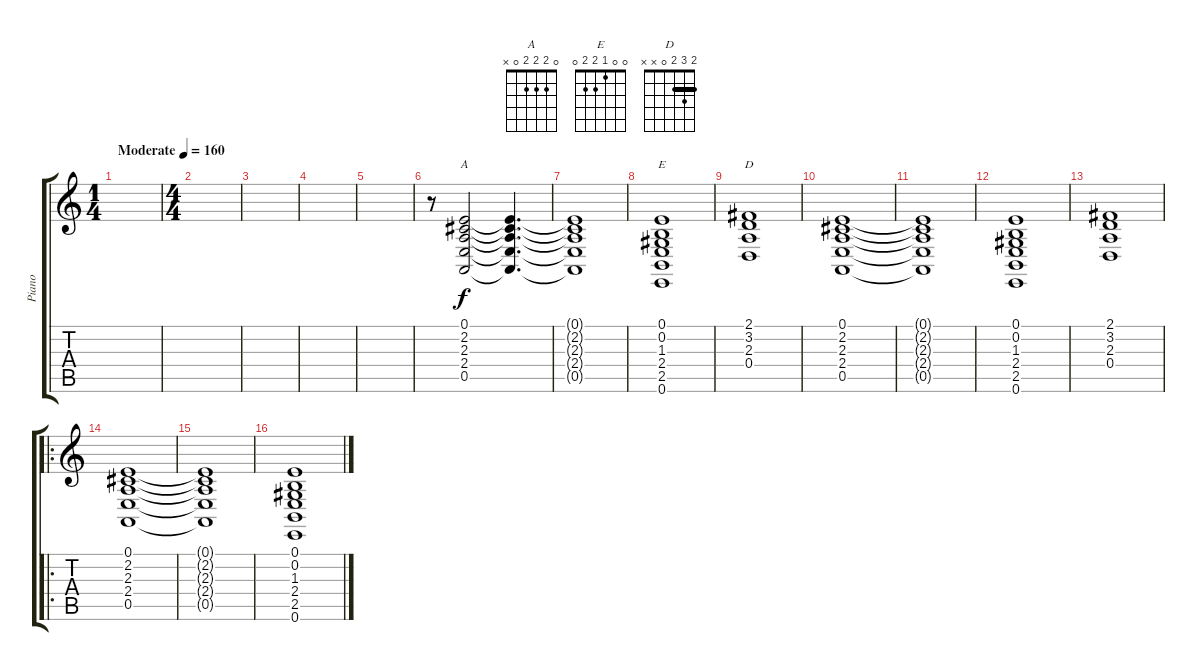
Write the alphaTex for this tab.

\track ("Piano" "Piano") {instrument drawbarorgan}
\staff {score tabs}
\tuning (E4 B3 G3 D3 A2 E2) {hide}
\chord ("A" 0 2 2 2 0 x)
\chord ("E" 0 0 1 2 2 0)
\chord ("D" 2 3 2 0 x x) {barre 2}
\ts (1 4)
\tempo (160 "Moderate")
\clef g2
\ks c
|
\ts (4 4)
|
|
|
|
r.8 (0.1 2.2 2.3 2.4 0.5).2{ch "A"} (0.1{t} 2.2{t} 2.3{t} 2.4{t} 0.5{t}).4{d} |
(0.1{t} 2.2{t} 2.3{t} 2.4{t} 0.5{t}).1 |
(0.1 0.2 1.3 2.4 2.5 0.6).1{ch "E"} |
(2.1 3.2 2.3 0.4).1{ch "D"} |
(0.1 2.2 2.3 2.4 0.5).1 |
(0.1{t} 2.2{t} 2.3{t} 2.4{t} 0.5{t}).1 |
(0.1 0.2 1.3 2.4 2.5 0.6).1 |
(2.1 3.2 2.3 0.4).1 |
\ro
(0.1 2.2 2.3 2.4 0.5).1 |
(0.1{t} 2.2{t} 2.3{t} 2.4{t} 0.5{t}).1 |
(0.1 0.2 1.3 2.4 2.5 0.6).1
